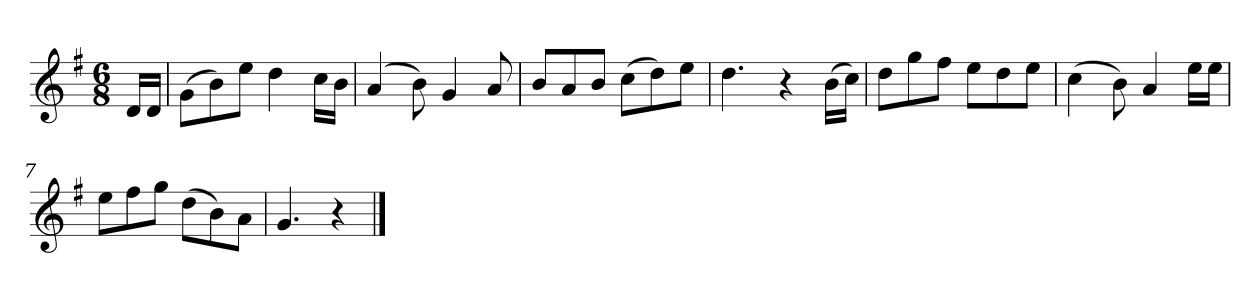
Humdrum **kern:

**kern
*part1
*staff1
*k[f#]
*M6/8
*MM120
=
16dLL
16dJJ
=1
(8gL
8b)
8eeJ
4dd
16ccLL
16bJJ
=2
(4a
8b)
4g
8a
=3
8bL
8a
8bJ
(8ccL
8dd)
8eeJ
=4
4.dd
4r
(16bLL
16ccJJ)
=5
8ddL
8gg
8ff#J
8eeL
8dd
8eeJ
=6
(4cc
8b)
4a
16eeLL
16eeJJ
=7
8eeL
8ff#
8ggJ
(8ddL
8b)
8aJ
=8
4.g
4r
==
*-
